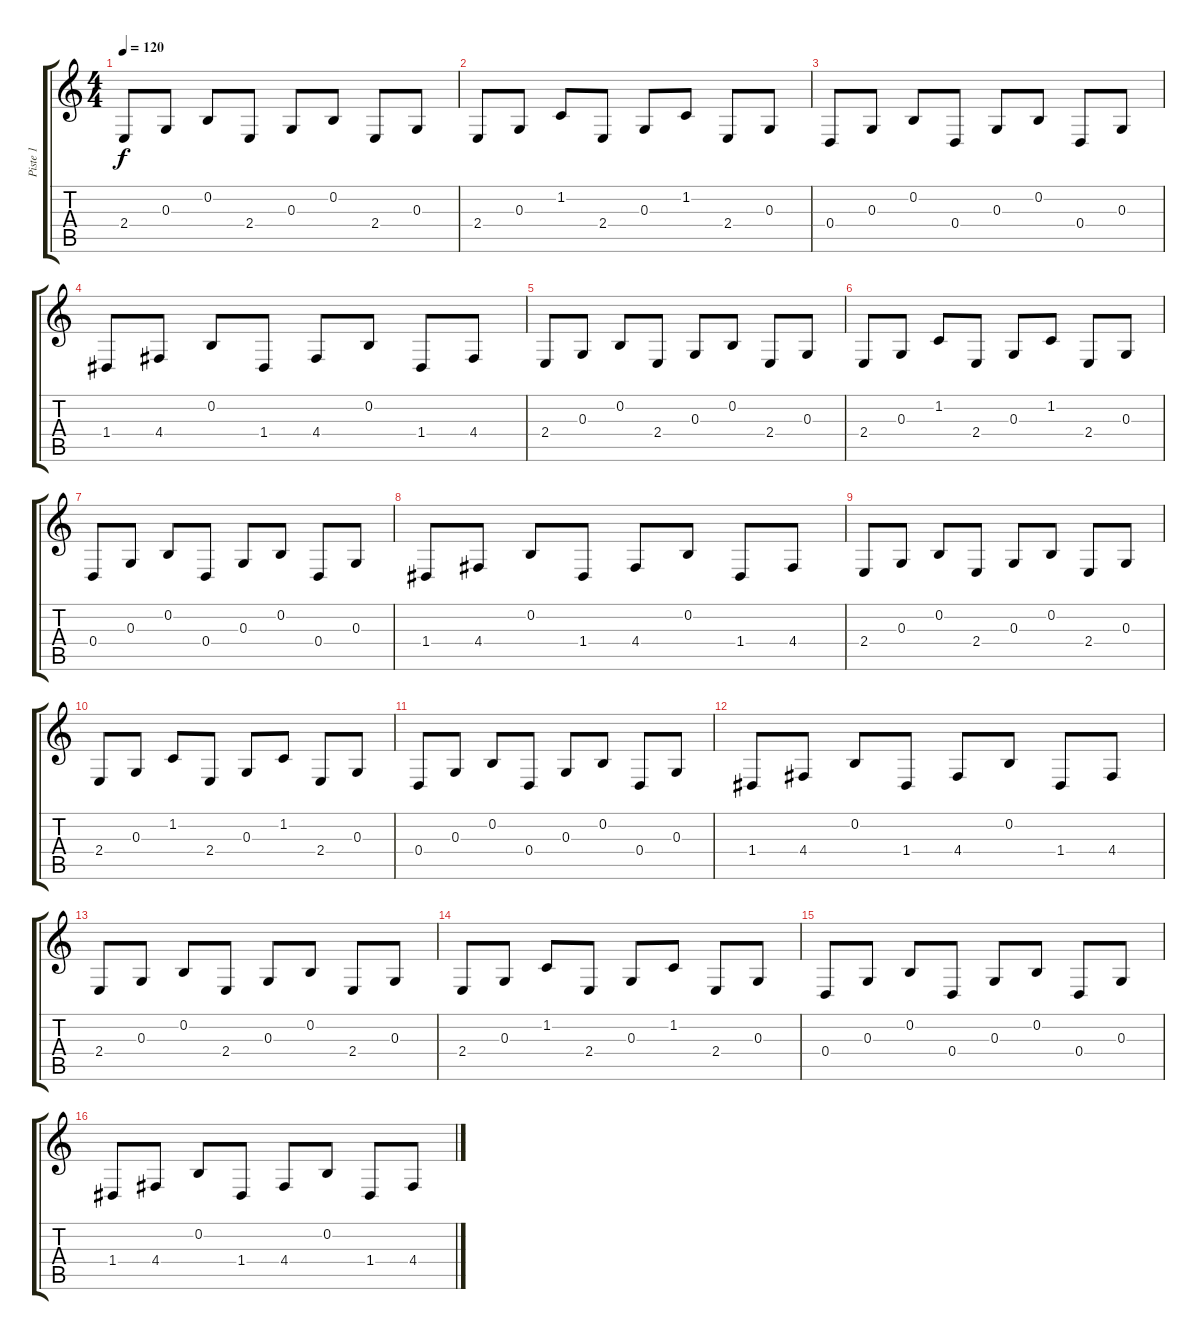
\track ("Piste 1" "Piste 1") {instrument acousticgrandpiano}
\staff {score tabs}
\tuning (E4 B3 G3 D3 A2 E2) {hide}
\ts (4 4)
\tempo 120
\clef g2
\ks c
2.4.8{dy f} 0.3.8 0.2.8 2.4.8 0.3.8 0.2.8 2.4.8 0.3.8 |
2.4.8 0.3.8 1.2.8 2.4.8 0.3.8 1.2.8 2.4.8 0.3.8 |
0.4.8 0.3.8 0.2.8 0.4.8 0.3.8 0.2.8 0.4.8 0.3.8 |
1.4.8 4.4.8 0.2.8 1.4.8 4.4.8 0.2.8 1.4.8 4.4.8 |
2.4.8 0.3.8 0.2.8 2.4.8 0.3.8 0.2.8 2.4.8 0.3.8 |
2.4.8 0.3.8 1.2.8 2.4.8 0.3.8 1.2.8 2.4.8 0.3.8 |
0.4.8 0.3.8 0.2.8 0.4.8 0.3.8 0.2.8 0.4.8 0.3.8 |
1.4.8 4.4.8 0.2.8 1.4.8 4.4.8 0.2.8 1.4.8 4.4.8 |
2.4.8 0.3.8 0.2.8 2.4.8 0.3.8 0.2.8 2.4.8 0.3.8 |
2.4.8 0.3.8 1.2.8 2.4.8 0.3.8 1.2.8 2.4.8 0.3.8 |
0.4.8 0.3.8 0.2.8 0.4.8 0.3.8 0.2.8 0.4.8 0.3.8 |
1.4.8 4.4.8 0.2.8 1.4.8 4.4.8 0.2.8 1.4.8 4.4.8 |
2.4.8 0.3.8 0.2.8 2.4.8 0.3.8 0.2.8 2.4.8 0.3.8 |
2.4.8 0.3.8 1.2.8 2.4.8 0.3.8 1.2.8 2.4.8 0.3.8 |
0.4.8 0.3.8 0.2.8 0.4.8 0.3.8 0.2.8 0.4.8 0.3.8 |
1.4.8 4.4.8 0.2.8 1.4.8 4.4.8 0.2.8 1.4.8 4.4.8
